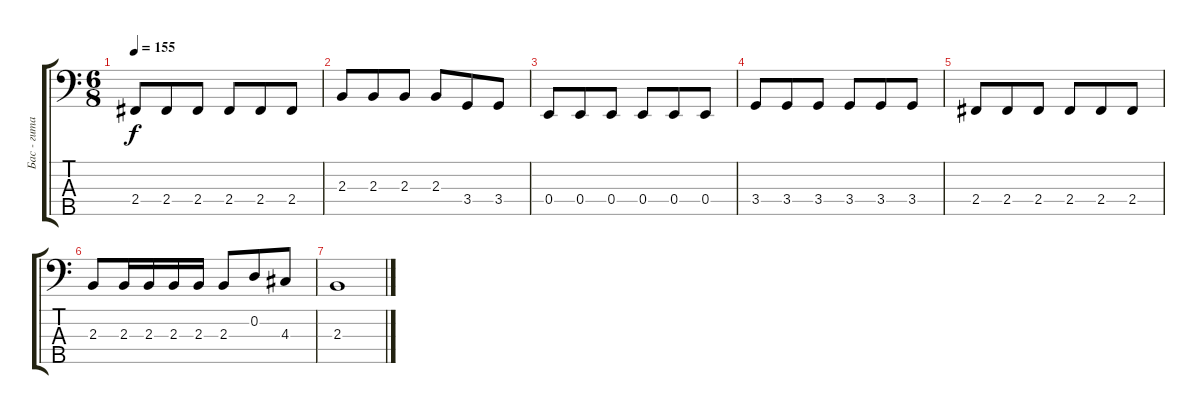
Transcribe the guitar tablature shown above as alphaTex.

\track ("Бас - гитара" "Бас - гита") {instrument electricbassfinger}
\staff {score tabs}
\tuning (G2 D2 A1 E1 B0) {hide}
\ts (6 8)
\tempo 155
\clef f4
\ks c
2.4.8{dy f} 2.4.8 2.4.8 2.4.8 2.4.8 2.4.8 |
2.3.8 2.3.8 2.3.8 2.3.8 3.4.8 3.4.8 |
0.4.8 0.4.8 0.4.8 0.4.8 0.4.8 0.4.8 |
3.4.8 3.4.8 3.4.8 3.4.8 3.4.8 3.4.8 |
2.4.8 2.4.8 2.4.8 2.4.8 2.4.8 2.4.8 |
2.3.8 2.3.16 2.3.16 2.3.16 2.3.16 2.3.8 0.2.8 4.3.8 |
2.3.1
